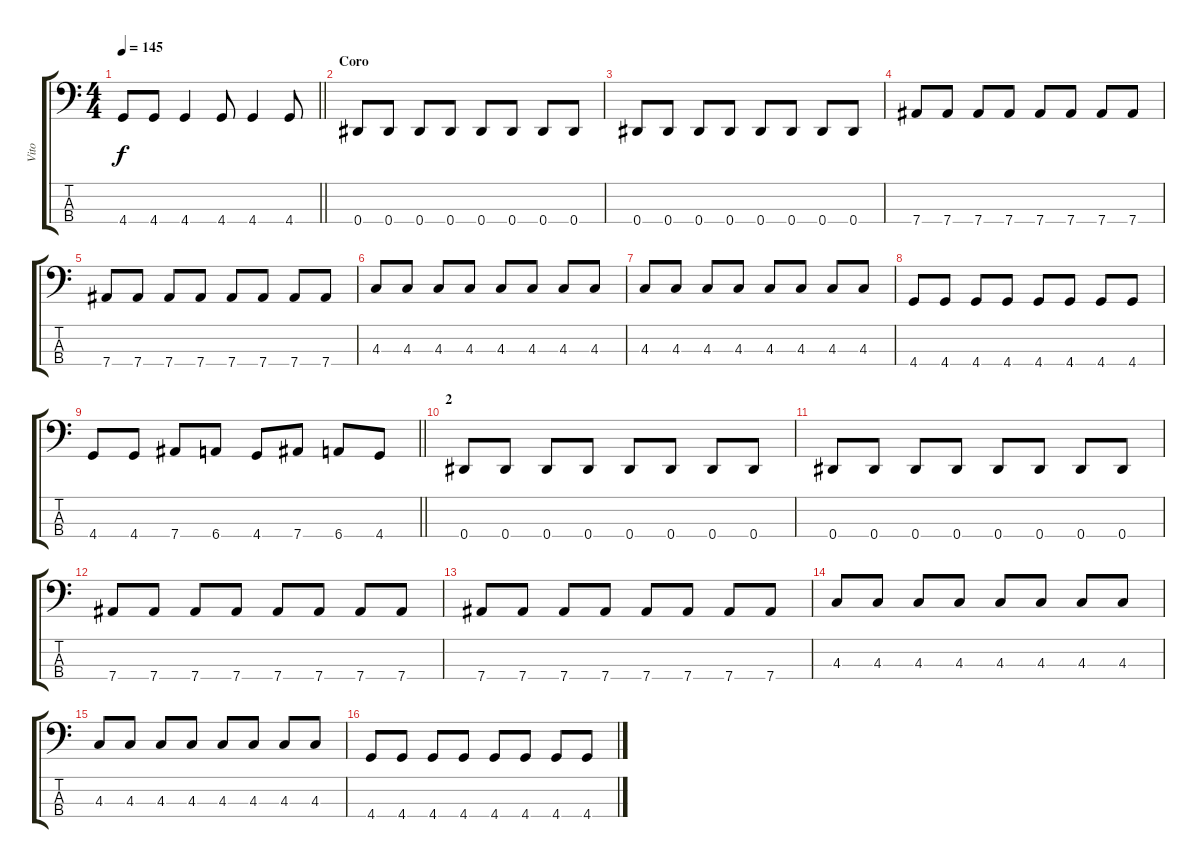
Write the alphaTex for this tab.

\track ("Vito" "Vito") {instrument electricbassfinger}
\staff {score tabs}
\tuning (Gb2 Db2 Ab1 Eb1) {hide}
\ts (4 4)
\tempo 145
\clef f4
\barLineRight lightlight
\ks c
4.4{t}.8{dy f} 4.4.8 4.4.4 4.4.8 4.4.4 4.4.8 |
\section ("" "Coro")
0.4.8 0.4.8 0.4.8 0.4.8 0.4.8 0.4.8 0.4.8 0.4.8 |
0.4.8 0.4.8 0.4.8 0.4.8 0.4.8 0.4.8 0.4.8 0.4.8 |
7.4.8 7.4.8 7.4.8 7.4.8 7.4.8 7.4.8 7.4.8 7.4.8 |
7.4.8 7.4.8 7.4.8 7.4.8 7.4.8 7.4.8 7.4.8 7.4.8 |
4.3.8 4.3.8 4.3.8 4.3.8 4.3.8 4.3.8 4.3.8 4.3.8 |
4.3.8 4.3.8 4.3.8 4.3.8 4.3.8 4.3.8 4.3.8 4.3.8 |
4.4.8 4.4.8 4.4.8 4.4.8 4.4.8 4.4.8 4.4.8 4.4.8 |
\barLineRight lightlight
4.4.8 4.4.8 7.4.8 6.4.8 4.4.8 7.4.8 6.4.8 4.4.8 |
\section ("" "2")
0.4.8 0.4.8 0.4.8 0.4.8 0.4.8 0.4.8 0.4.8 0.4.8 |
0.4.8 0.4.8 0.4.8 0.4.8 0.4.8 0.4.8 0.4.8 0.4.8 |
7.4.8 7.4.8 7.4.8 7.4.8 7.4.8 7.4.8 7.4.8 7.4.8 |
7.4.8 7.4.8 7.4.8 7.4.8 7.4.8 7.4.8 7.4.8 7.4.8 |
4.3.8 4.3.8 4.3.8 4.3.8 4.3.8 4.3.8 4.3.8 4.3.8 |
4.3.8 4.3.8 4.3.8 4.3.8 4.3.8 4.3.8 4.3.8 4.3.8 |
4.4.8 4.4.8 4.4.8 4.4.8 4.4.8 4.4.8 4.4.8 4.4.8
